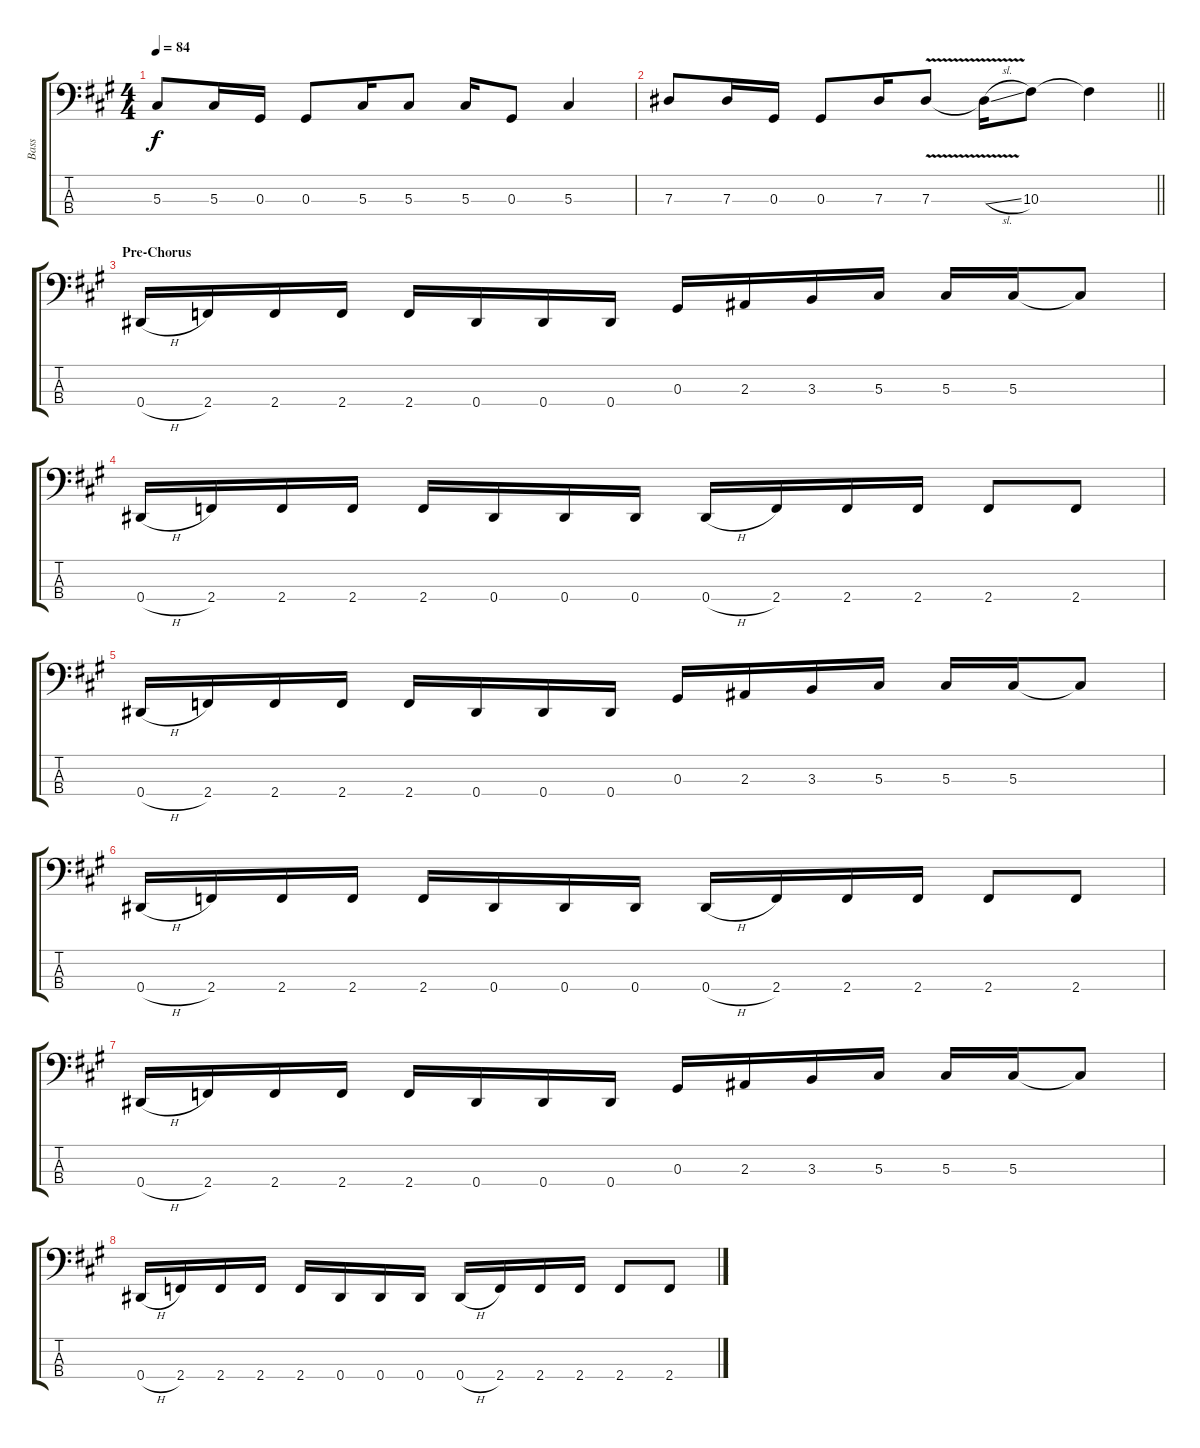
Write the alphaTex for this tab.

\track ("Bass" "Bass") {instrument electricbasspick}
\staff {score tabs}
\tuning (Gb2 Db2 Ab1 Eb1) {hide}
\ts (4 4)
\tempo 84
\clef f4
\ks a
5.3.8{dy f} 5.3.16 0.3.16 0.3.8 5.3.16 5.3.8 5.3.16 0.3.8 5.3.4 |
\barLineRight lightlight
7.3.8 7.3.16 0.3.16 0.3.8 7.3.16 7.3{v}.8 7.3{sl t}.16 10.3.8 10.3{t}.4 |
\section ("" "Pre-Chorus")
0.4{h}.16 2.4.16 2.4.16 2.4.16 2.4.16 0.4.16 0.4.16 0.4.16 0.3.16 2.3.16 3.3.16 5.3.16 5.3.16 5.3.16 5.3{t}.8 |
0.4{h}.16 2.4.16 2.4.16 2.4.16 2.4.16 0.4.16 0.4.16 0.4.16 0.4{h}.16 2.4.16 2.4.16 2.4.16 2.4.8 2.4.8 |
0.4{h}.16 2.4.16 2.4.16 2.4.16 2.4.16 0.4.16 0.4.16 0.4.16 0.3.16 2.3.16 3.3.16 5.3.16 5.3.16 5.3.16 5.3{t}.8 |
0.4{h}.16 2.4.16 2.4.16 2.4.16 2.4.16 0.4.16 0.4.16 0.4.16 0.4{h}.16 2.4.16 2.4.16 2.4.16 2.4.8 2.4.8 |
0.4{h}.16 2.4.16 2.4.16 2.4.16 2.4.16 0.4.16 0.4.16 0.4.16 0.3.16 2.3.16 3.3.16 5.3.16 5.3.16 5.3.16 5.3{t}.8 |
0.4{h}.16 2.4.16 2.4.16 2.4.16 2.4.16 0.4.16 0.4.16 0.4.16 0.4{h}.16 2.4.16 2.4.16 2.4.16 2.4.8 2.4.8
